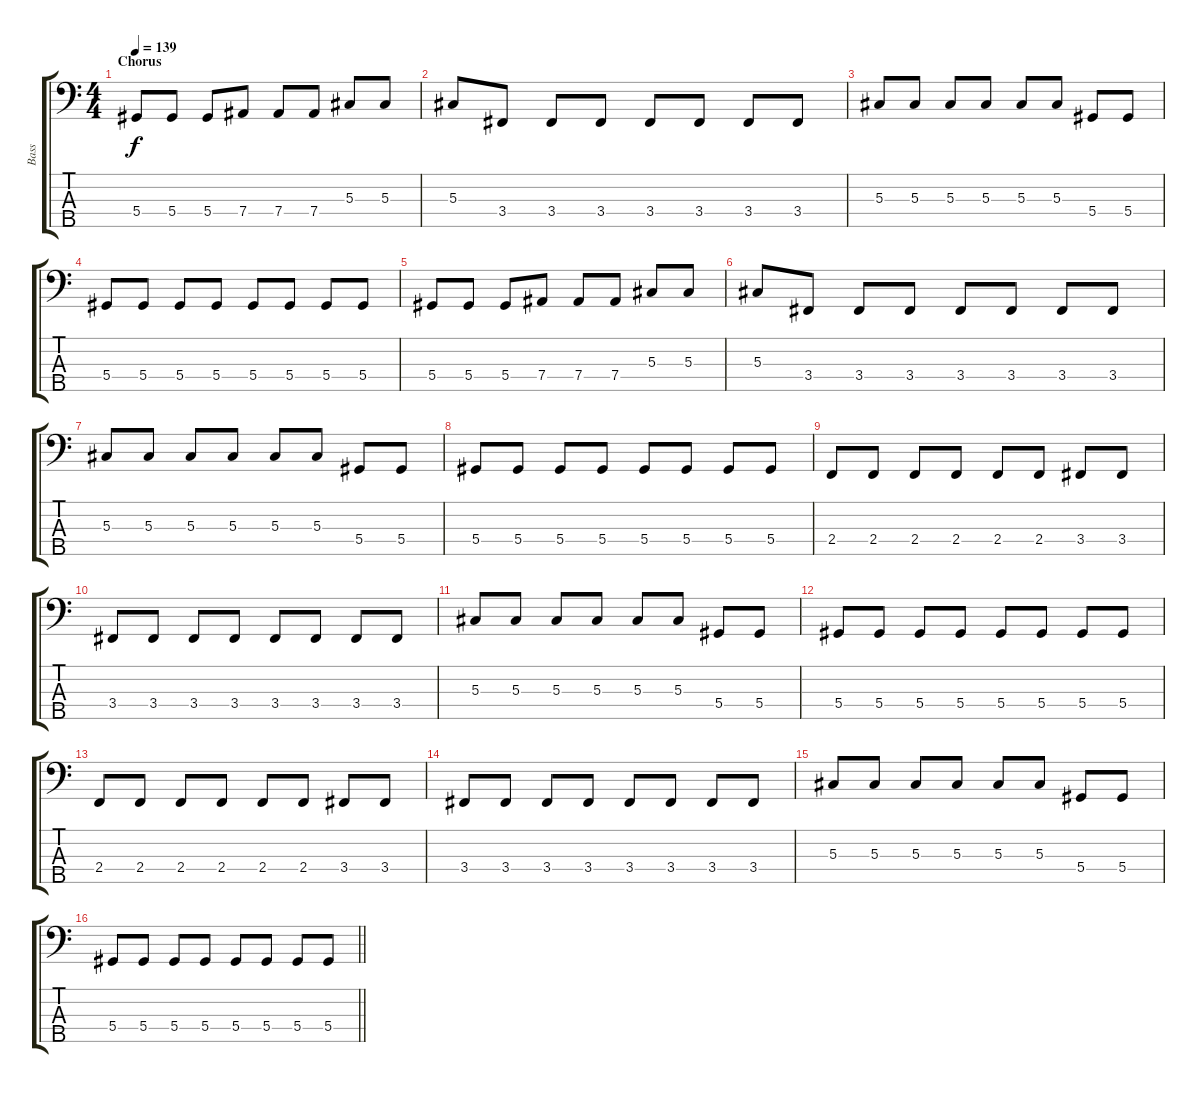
\track ("Bass" "Bass") {instrument electricbassfinger}
\staff {score tabs}
\tuning (Gb2 Db2 Ab1 Eb1 Bb0) {hide}
\ts (4 4)
\section ("" "Chorus")
\tempo 139
\clef f4
\ks c
5.4.8{dy f} 5.4.8 5.4.8 7.4.8 7.4.8 7.4.8 5.3.8 5.3.8 |
5.3.8 3.4.8 3.4.8 3.4.8 3.4.8 3.4.8 3.4.8 3.4.8 |
5.3.8 5.3.8 5.3.8 5.3.8 5.3.8 5.3.8 5.4.8 5.4.8 |
5.4.8 5.4.8 5.4.8 5.4.8 5.4.8 5.4.8 5.4.8 5.4.8 |
5.4.8 5.4.8 5.4.8 7.4.8 7.4.8 7.4.8 5.3.8 5.3.8 |
5.3.8 3.4.8 3.4.8 3.4.8 3.4.8 3.4.8 3.4.8 3.4.8 |
5.3.8 5.3.8 5.3.8 5.3.8 5.3.8 5.3.8 5.4.8 5.4.8 |
5.4.8 5.4.8 5.4.8 5.4.8 5.4.8 5.4.8 5.4.8 5.4.8 |
2.4.8 2.4.8 2.4.8 2.4.8 2.4.8 2.4.8 3.4.8 3.4.8 |
3.4.8 3.4.8 3.4.8 3.4.8 3.4.8 3.4.8 3.4.8 3.4.8 |
5.3.8 5.3.8 5.3.8 5.3.8 5.3.8 5.3.8 5.4.8 5.4.8 |
5.4.8 5.4.8 5.4.8 5.4.8 5.4.8 5.4.8 5.4.8 5.4.8 |
2.4.8 2.4.8 2.4.8 2.4.8 2.4.8 2.4.8 3.4.8 3.4.8 |
3.4.8 3.4.8 3.4.8 3.4.8 3.4.8 3.4.8 3.4.8 3.4.8 |
5.3.8 5.3.8 5.3.8 5.3.8 5.3.8 5.3.8 5.4.8 5.4.8 |
\barLineRight lightlight
5.4.8 5.4.8 5.4.8 5.4.8 5.4.8 5.4.8 5.4.8 5.4.8
